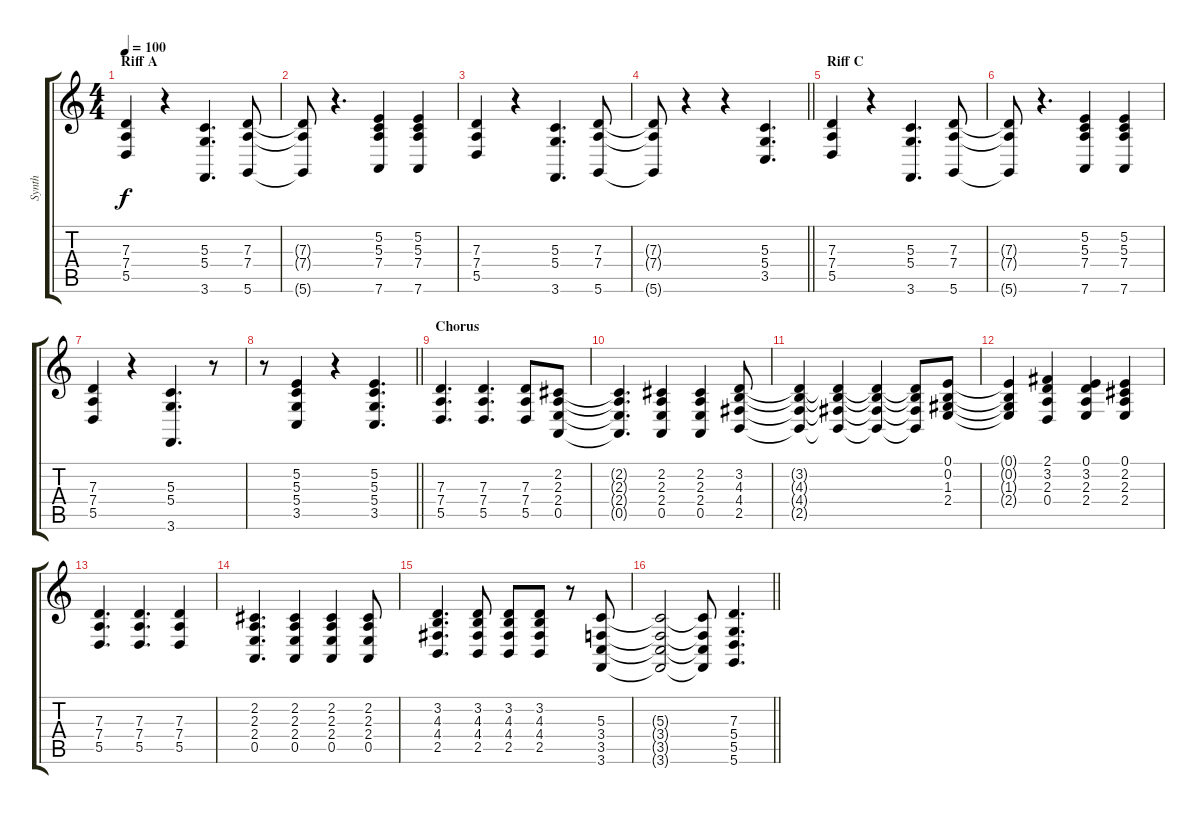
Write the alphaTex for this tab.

\track ("Synth" "Synth") {instrument lead2sawtooth}
\staff {score tabs}
\tuning (E4 B3 G3 D3 A2 D2) {hide}
\ts (4 4)
\section ("" "Riff A")
\tempo 100
\clef g2
\ks c
(7.3 7.4 5.5).4{dy f} r.4 (5.3 5.4 3.6).4{d} (7.3 7.4 5.6).8 |
(7.3{t} 7.4{t} 5.6{t}).8 r.4{d} (5.2 5.3 7.4 7.6).4 (5.2 5.3 7.4 7.6).4 |
(7.3 7.4 5.5).4 r.4 (5.3 5.4 3.6).4{d} (7.3 7.4 5.6).8 |
\barLineRight lightlight
(7.3{t} 7.4{t} 5.6{t}).8 r.4 r.4 (5.3 5.4 3.5).4{d} |
\section ("" "Riff C")
(7.3 7.4 5.5).4 r.4 (5.3 5.4 3.6).4{d} (7.3 7.4 5.6).8 |
(7.3{t} 7.4{t} 5.6{t}).8 r.4{d} (5.2 5.3 7.4 7.6).4 (5.2 5.3 7.4 7.6).4 |
(7.3 7.4 5.5).4 r.4 (5.3 5.4 3.6).4{d} r.8 |
\barLineRight lightlight
r.8 (5.2 5.3 5.4 3.5).4 r.4 (5.2 5.3 5.4 3.5).4{d} |
\section ("" "Chorus")
(7.3 7.4 5.5).4{d} (7.3 7.4 5.5).4{d} (7.3 7.4 5.5).8 (2.2 2.3 2.4 0.5).8 |
(2.2{t} 2.3{t} 2.4{t} 0.5{t}).4{d} (2.2 2.3 2.4 0.5).4 (2.2 2.3 2.4 0.5).4 (3.2 4.3 4.4 2.5).8 |
(3.2{t} 4.3{t} 4.4{t} 2.5{t}).4 (3.2{t} 4.3{t} 4.4{t} 2.5{t}).4 (3.2{t} 4.3{t} 4.4{t} 2.5{t}).4 (3.2{t} 4.3{t} 4.4{t} 2.5{t}).8 (0.1 0.2 1.3 2.4).8 |
(0.1{t} 0.2{t} 1.3{t} 2.4{t}).4 (2.1 3.2 2.3 0.4).4 (0.1 3.2 2.3 2.4).4 (0.1 2.2 2.3 2.4).4 |
(7.3 7.4 5.5).4{d} (7.3 7.4 5.5).4{d} (7.3 7.4 5.5).4 |
(2.2 2.3 2.4 0.5).4{d} (2.2 2.3 2.4 0.5).4 (2.2 2.3 2.4 0.5).4 (2.2 2.3 2.4 0.5).8 |
(3.2 4.3 4.4 2.5).4{d} (3.2 4.3 4.4 2.5).8 (3.2 4.3 4.4 2.5).8 (3.2 4.3 4.4 2.5).8 r.8 (5.3 3.4 3.5 3.6).8 |
\barLineRight lightlight
(5.3{t} 3.4{t} 3.5{t} 3.6{t}).2 (5.3{t} 3.4{t} 3.5{t} 3.6{t}).8 (7.3 5.4 5.5 5.6).4{d}
